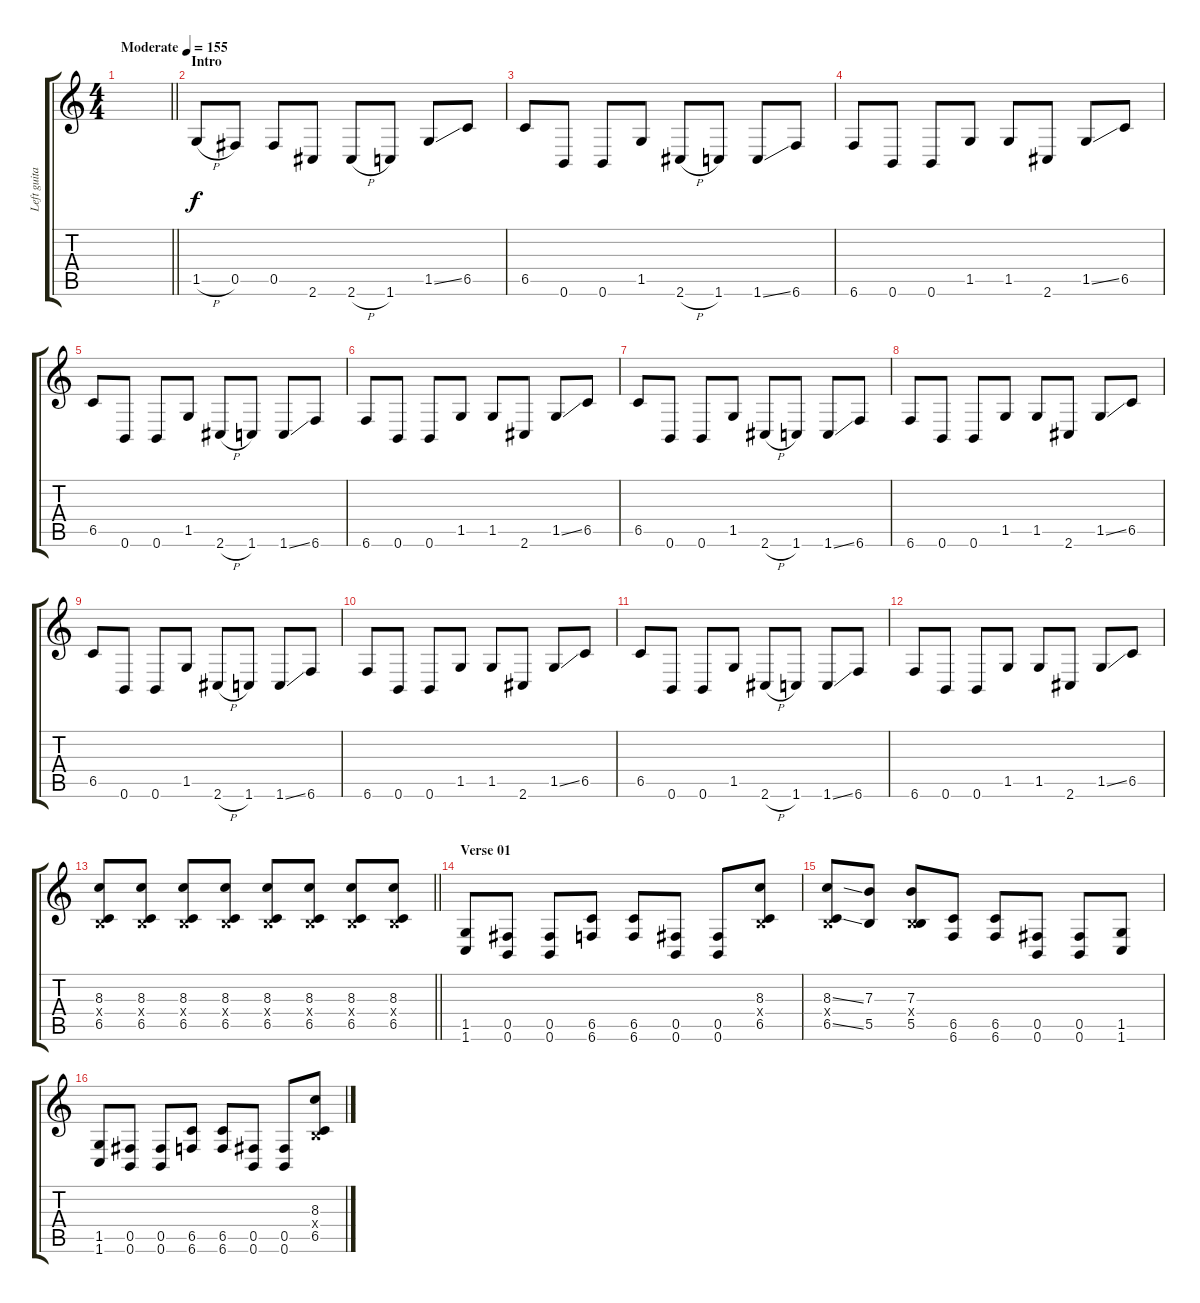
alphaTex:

\track ("Left guitar" "Left guita") {instrument overdrivenguitar}
\staff {score tabs}
\tuning (Db4 Ab3 E3 B2 Gb2 B1) {hide}
\ts (4 4)
\tempo (155 "Moderate")
\clef g2
\barLineRight lightlight
\ks c
|
\section ("" "Intro")
1.5{h}.8 0.5.8 0.5.8 2.6.8 2.6{h}.8 1.6.8 1.5{ss}.8 6.5.8 |
6.5.8 0.6.8 0.6.8 1.5.8 2.6{h}.8 1.6.8 1.6{ss}.8 6.6.8 |
6.6.8 0.6.8 0.6.8 1.5.8 1.5.8 2.6.8 1.5{ss}.8 6.5.8 |
6.5.8 0.6.8 0.6.8 1.5.8 2.6{h}.8 1.6.8 1.6{ss}.8 6.6.8 |
6.6.8 0.6.8 0.6.8 1.5.8 1.5.8 2.6.8 1.5{ss}.8 6.5.8 |
6.5.8 0.6.8 0.6.8 1.5.8 2.6{h}.8 1.6.8 1.6{ss}.8 6.6.8 |
6.6.8 0.6.8 0.6.8 1.5.8 1.5.8 2.6.8 1.5{ss}.8 6.5.8 |
6.5.8 0.6.8 0.6.8 1.5.8 2.6{h}.8 1.6.8 1.6{ss}.8 6.6.8 |
6.6.8 0.6.8 0.6.8 1.5.8 1.5.8 2.6.8 1.5{ss}.8 6.5.8 |
6.5.8 0.6.8 0.6.8 1.5.8 2.6{h}.8 1.6.8 1.6{ss}.8 6.6.8 |
6.6.8 0.6.8 0.6.8 1.5.8 1.5.8 2.6.8 1.5{ss}.8 6.5.8 |
\barLineRight lightlight
(8.3 0.4{x} 6.5).8 (8.3 0.4{x} 6.5).8 (8.3 0.4{x} 6.5).8 (8.3 0.4{x} 6.5).8 (8.3 0.4{x} 6.5).8 (8.3 0.4{x} 6.5).8 (8.3 0.4{x} 6.5).8 (8.3 0.4{x} 6.5).8 |
\section ("" "Verse 01")
(1.5 1.6).8 (0.5 0.6).8 (0.5 0.6).8 (6.5 6.6).8 (6.5 6.6).8 (0.5 0.6).8 (0.5 0.6).8 (8.3 0.4{x} 6.5).8 |
(8.3{ss} 0.4{x} 6.5{ss}).8 (7.3 5.5).8 (7.3 0.4{x} 5.5).8 (6.5 6.6).8 (6.5 6.6).8 (0.5 0.6).8 (0.5 0.6).8 (1.5 1.6).8 |
(1.5 1.6).8 (0.5 0.6).8 (0.5 0.6).8 (6.5 6.6).8 (6.5 6.6).8 (0.5 0.6).8 (0.5 0.6).8 (8.3 0.4{x} 6.5).8
